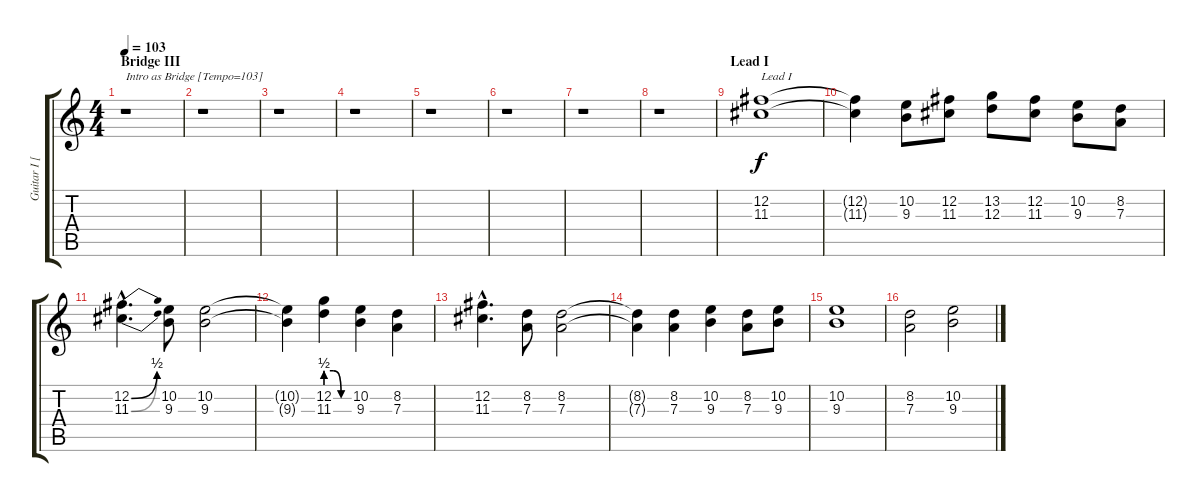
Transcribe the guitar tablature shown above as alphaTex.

\track ("Guitar I [Phil Fasciana]" "Guitar I [") {instrument distortionguitar}
\staff {score tabs}
\tuning (B3 Gb3 D3 A2 E2 B1) {hide}
\ts (4 4)
\section ("" "Bridge III")
\tempo 103
\clef g2
\ks c
r.1{txt "Intro as Bridge [Tempo=103]" dy f} |
r.1 |
r.1 |
r.1 |
r.1 |
r.1 |
r.1 |
r.1 |
\section ("" "Lead I")
(12.2 11.3).1{txt "Lead I"} |
(12.2{t} 11.3{t}).4 (10.2 9.3).8 (12.2 11.3).8 (13.2 12.3).8 (12.2 11.3).8 (10.2 9.3).8 (8.2 7.3).8 |
(12.2{be (bend 0 0 60 2) hac} 11.3{be (bend 0 0 60 2) hac}).4{d} (10.2 9.3).8 (10.2 9.3).2 |
(10.2{t} 9.3{t}).4 (12.2{be (custom 0 2 20 2 40 0 60 0)} 11.3{be (custom 0 2 20 2 40 0 60 0)}).4 (10.2 9.3).4 (8.2 7.3).4 |
(12.2{hac} 11.3{hac}).4{d} (8.2 7.3).8 (8.2 7.3).2 |
(8.2{t} 7.3{t}).4 (8.2 7.3).4 (10.2 9.3).4 (8.2 7.3).8 (10.2 9.3).8 |
(10.2 9.3).1 |
(8.2 7.3).2 (10.2 9.3).2
